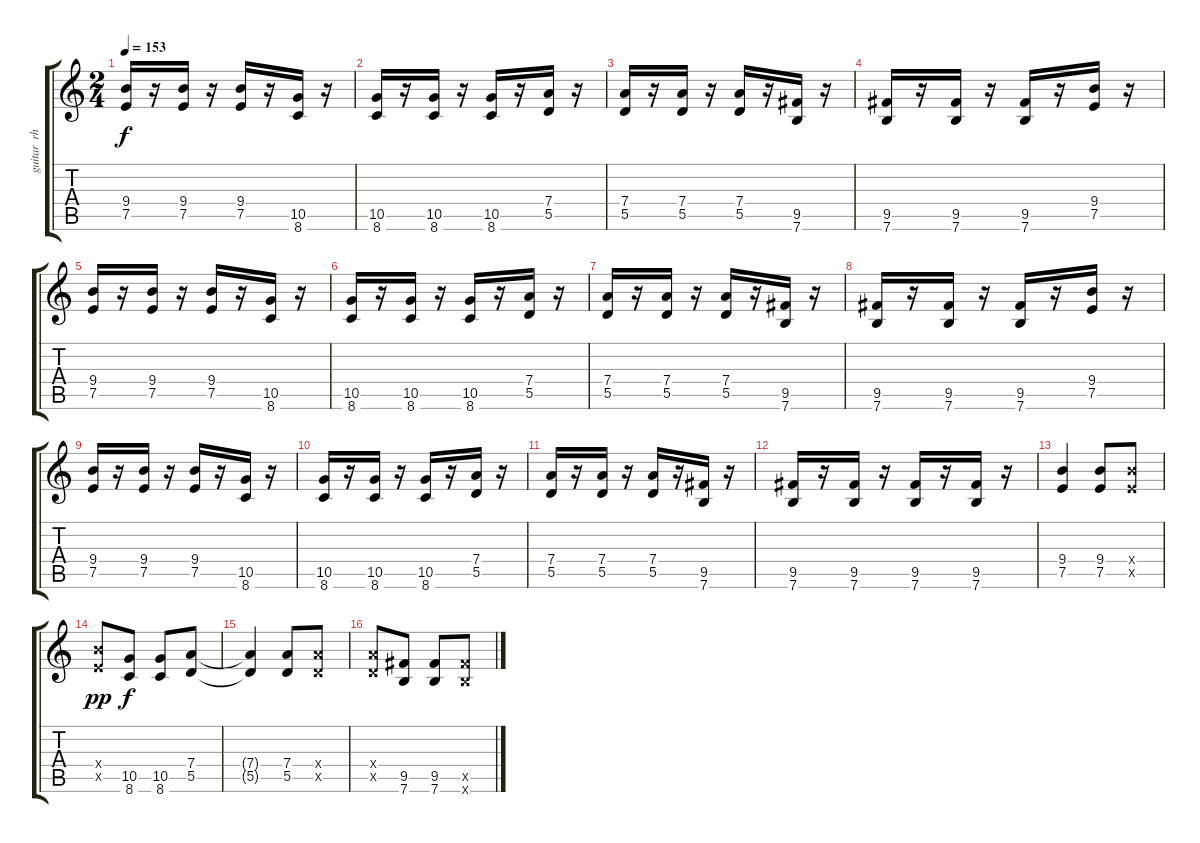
\track ("guitar  rhythm  left" "guitar  rh") {instrument distortionguitar}
\staff {score tabs}
\tuning (E4 B3 G3 D3 A2 E2) {hide}
\ts (2 4)
\tempo 153
\clef g2
\ks c
(9.4 7.5).16{dy f} r.16 (9.4 7.5).16 r.16 (9.4 7.5).16 r.16 (10.5 8.6).16 r.16 |
(10.5 8.6).16 r.16 (10.5 8.6).16 r.16 (10.5 8.6).16 r.16 (7.4 5.5).16 r.16 |
(7.4 5.5).16 r.16 (7.4 5.5).16 r.16 (7.4 5.5).16 r.16 (9.5 7.6).16 r.16 |
(9.5 7.6).16 r.16 (9.5 7.6).16 r.16 (9.5 7.6).16 r.16 (9.4 7.5).16 r.16 |
(9.4 7.5).16 r.16 (9.4 7.5).16 r.16 (9.4 7.5).16 r.16 (10.5 8.6).16 r.16 |
(10.5 8.6).16 r.16 (10.5 8.6).16 r.16 (10.5 8.6).16 r.16 (7.4 5.5).16 r.16 |
(7.4 5.5).16 r.16 (7.4 5.5).16 r.16 (7.4 5.5).16 r.16 (9.5 7.6).16 r.16 |
(9.5 7.6).16 r.16 (9.5 7.6).16 r.16 (9.5 7.6).16 r.16 (9.4 7.5).16 r.16 |
(9.4 7.5).16 r.16 (9.4 7.5).16 r.16 (9.4 7.5).16 r.16 (10.5 8.6).16 r.16 |
(10.5 8.6).16 r.16 (10.5 8.6).16 r.16 (10.5 8.6).16 r.16 (7.4 5.5).16 r.16 |
(7.4 5.5).16 r.16 (7.4 5.5).16 r.16 (7.4 5.5).16 r.16 (9.5 7.6).16 r.16 |
(9.5 7.6).16 r.16 (9.5 7.6).16 r.16 (9.5 7.6).16 r.16 (9.5 7.6).16 r.16 |
(9.4 7.5).4 (9.4 7.5).8 (9.4{x} 7.5{x}).8 |
(9.4{x} 7.5{x}).8{dy pp} (10.5 8.6).8{dy f} (10.5 8.6).8 (7.4 5.5).8 |
(7.4{t} 5.5{t}).4 (7.4 5.5).8 (7.4{x} 5.5{x}).8 |
(7.4{x} 5.5{x}).8 (9.5 7.6).8 (9.5 7.6).8 (9.5{x} 7.6{x}).8
